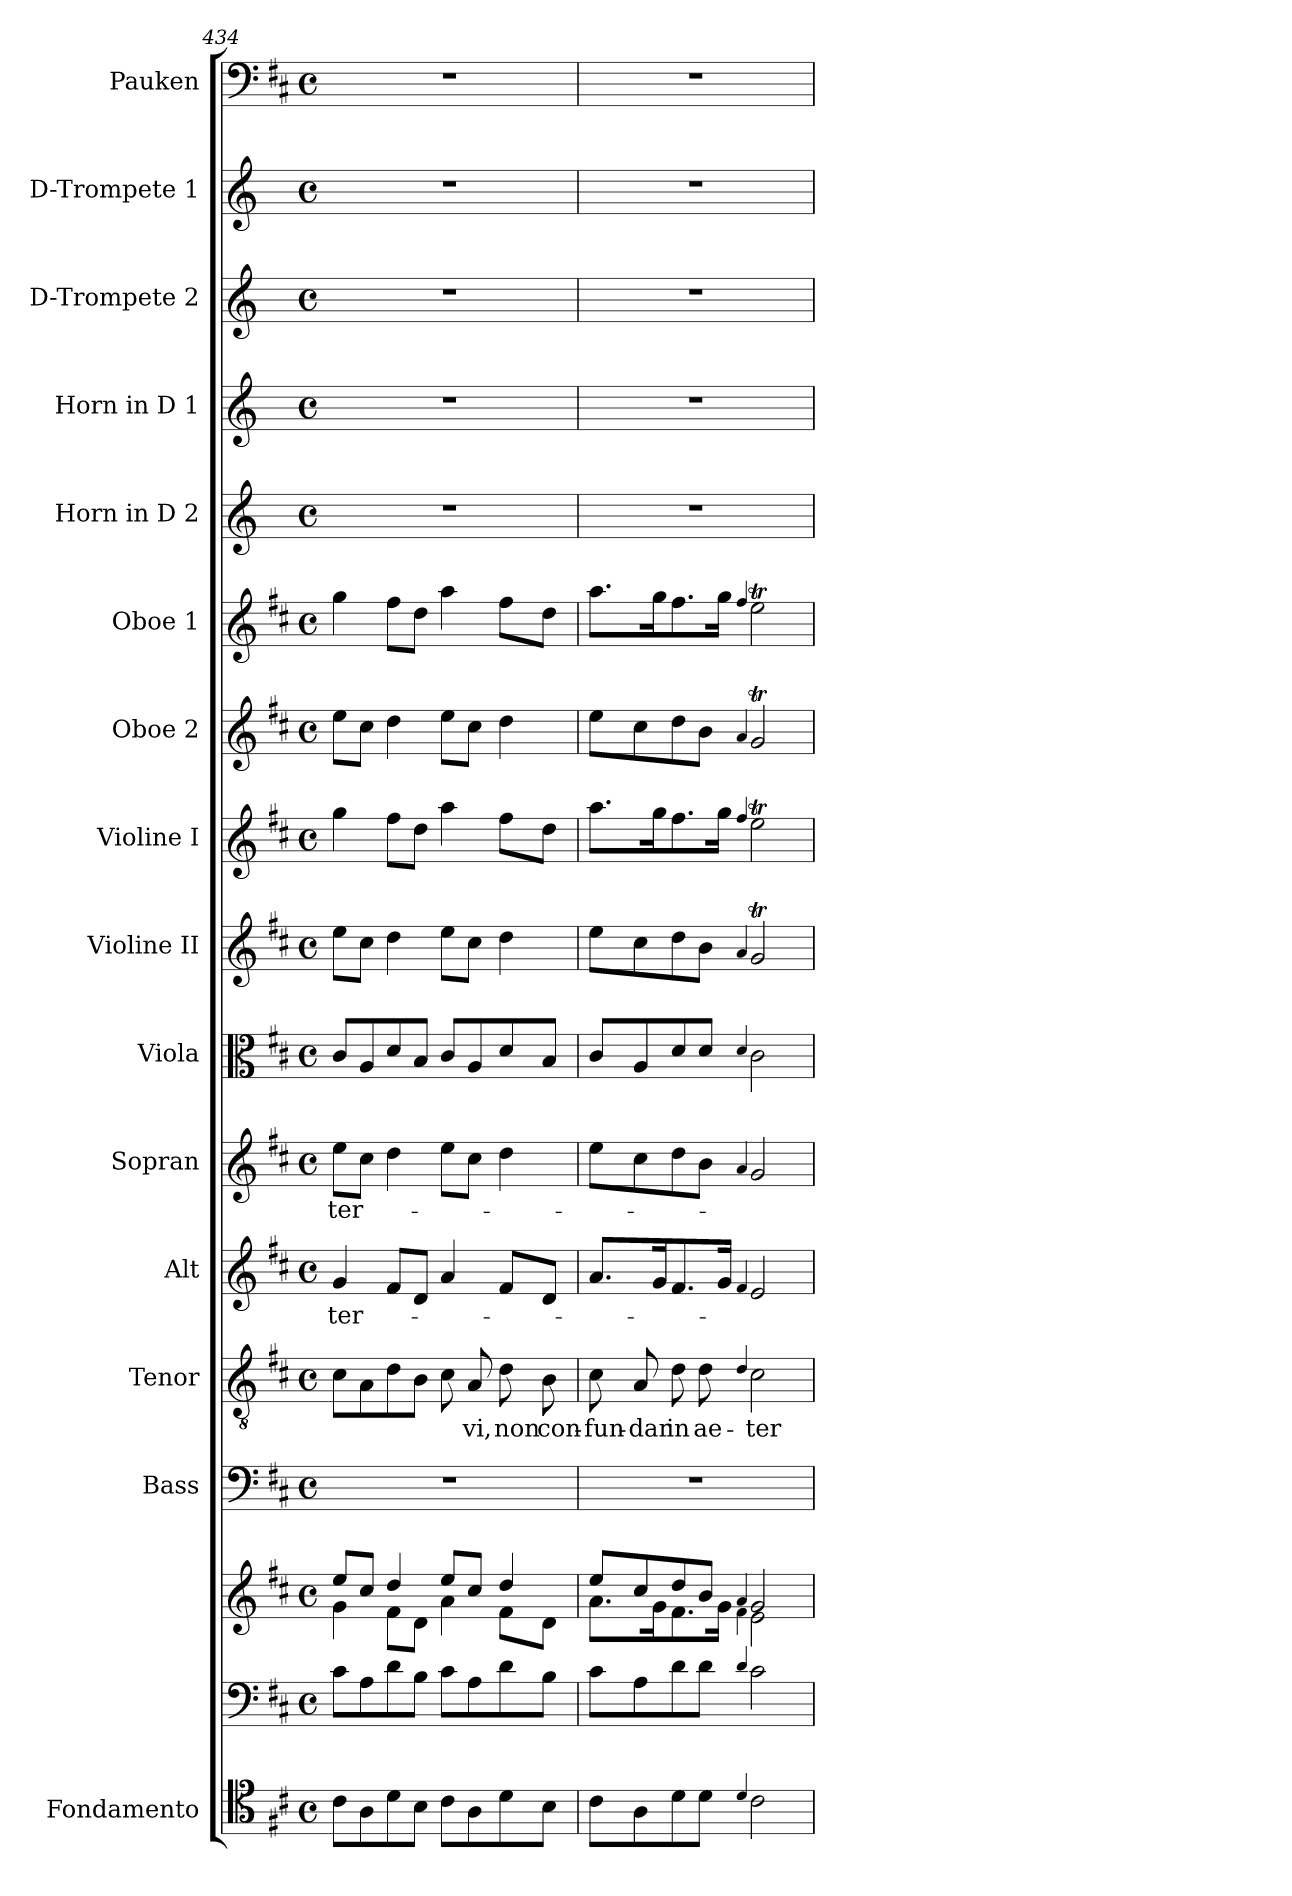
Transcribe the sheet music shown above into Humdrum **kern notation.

**kern	**kern	**kern	**kern	**kern	**text	**kern	**text	**kern	**text	**kern	**kern	**kern	**kern	**kern	**kern	**kern	**kern	**kern	**kern
*part16	*part15	*part15	*part14	*part13	*part13	*part12	*part12	*part11	*part11	*part10	*part9	*part8	*part7	*part6	*part5	*part4	*part3	*part2	*part1
*staff17	*staff16	*staff15	*staff14	*staff13	*staff13	*staff12	*staff12	*staff11	*staff11	*staff10	*staff9	*staff8	*staff7	*staff6	*staff5	*staff4	*staff3	*staff2	*staff1
*I"Fondamento	*	*	*I"Bass	*I"Tenor	*	*I"Alt	*	*I"Sopran	*	*I"Viola	*I"Violine II	*I"Violine I	*I"Oboe 2	*I"Oboe 1	*I"Horn in D 2	*I"Horn in D 1	*I"D-Trompete 2	*I"D-Trompete 1	*I"Pauken
*I'F.	*	*	*I'B.	*I'T.	*	*I'A.	*	*I'S.	*	*I'Vla.	*I'Vl. II	*I'Vl. I	*I'Ob. 2	*I'Ob. 1	*	*	*I'D Trp. 2	*I'D Trp. 1	*I'Pk.
*clefC4	*clefF4	*clefG2	*clefF4	*clefGv2	*	*clefG2	*	*clefG2	*	*clefC3	*clefG2	*clefG2	*clefG2	*clefG2	*clefG2	*clefG2	*clefG2	*clefG2	*clefF4
*ITrd7c12	*	*	*	*	*	*	*	*	*	*	*	*	*	*	*ITrd6c10	*ITrd6c10	*ITrd-1c-2	*ITrd-1c-2	*
*k[f#c#]	*k[f#c#]	*k[f#c#]	*k[f#c#]	*k[f#c#]	*	*k[f#c#]	*	*k[f#c#]	*	*k[f#c#]	*k[f#c#]	*k[f#c#]	*k[f#c#]	*k[f#c#]	*k[f#c#]	*k[f#c#]	*k[f#c#]	*k[f#c#]	*k[f#c#]
*D:	*D:	*D:	*D:	*D:	*	*D:	*	*D:	*	*D:	*D:	*D:	*D:	*D:	*D:	*D:	*D:	*D:	*D:
*M4/4	*M4/4	*M4/4	*M4/4	*M4/4	*	*M4/4	*	*M4/4	*	*M4/4	*M4/4	*M4/4	*M4/4	*M4/4	*M4/4	*M4/4	*M4/4	*M4/4	*M4/4
*met(c)	*met(c)	*met(c)	*met(c)	*met(c)	*	*met(c)	*	*met(c)	*	*met(c)	*met(c)	*met(c)	*met(c)	*met(c)	*met(c)	*met(c)	*met(c)	*met(c)	*met(c)
=434	=434	=434	=434	=434	=434	=434	=434	=434	=434	=434	=434	=434	=434	=434	=434	=434	=434	=434	=434
*	*	*^	*	*	*	*	*	*	*	*	*	*	*	*	*	*	*	*	*
!	!	!	!	!	!	!	!	!LO:LY:b	!	!LO:LY:b	!	!	!	!	!	!	!	!	!	!
8C#\L	8c#\L	8ee/L	4g\	1r	8c#\L	.	4g/	-ter-	8ee\L	-ter-	8c#/L	8ee\L	4gg\	8ee\L	4gg\	1r	1r	1r	1r	1r
8AA\	8A\	8cc#/J	.	.	8A\	.	.	.	8cc#\J	.	8A/	8cc#\J	.	8cc#\J	.	.	.	.	.	.
8D\	8d\	4dd/	8f#\L	.	8d\	.	8f#/L	.	4dd\	.	8d/	4dd\	8ff#\L	4dd\	8ff#\L	.	.	.	.	.
8BB\J	8B\J	.	8d\J	.	8B\J	.	8d/J	.	.	.	8B/J	.	8dd\J	.	8dd\J	.	.	.	.	.
8C#\L	8c#\L	8ee/L	4a\	.	8c#\	.	4a/	.	8ee\L	.	8c#/L	8ee\L	4aa\	8ee\L	4aa\	.	.	.	.	.
!	!	!	!	!	!	!LO:LY:b	!	!	!	!	!	!	!	!	!	!	!	!	!	!
8AA\	8A\	8cc#/J	.	.	8A/	-vi,	.	.	8cc#\J	.	8A/	8cc#\J	.	8cc#\J	.	.	.	.	.	.
!	!	!	!	!	!	!LO:LY:b	!	!	!	!	!	!	!	!	!	!	!	!	!	!
8D\	8d\	4dd/	8f#\L	.	8d\	non	8f#/L	.	4dd\	.	8d/	4dd\	8ff#\L	4dd\	8ff#\L	.	.	.	.	.
!	!	!	!	!	!	!LO:LY:b	!	!	!	!	!	!	!	!	!	!	!	!	!	!
8BB\J	8B\J	.	8d\J	.	8B\	con-	8d/J	.	.	.	8B/J	.	8dd\J	.	8dd\J	.	.	.	.	.
!!LO:PB:g=z
=435	=435	=435	=435	=435	=435	=435	=435	=435	=435	=435	=435	=435	=435	=435	=435	=435	=435	=435	=435	=435
!	!	!	!	!	!	!LO:LY:b	!	!	!	!	!	!	!	!	!	!	!	!	!	!
8C#\L	8c#\L	8ee/L	8.a\L	1r	8c#\	-fun-	8.a/L	.	8ee\L	.	8c#/L	8ee\L	8.aa\L	8ee\L	8.aa\L	1r	1r	1r	1r	1r
!	!	!	!	!	!	!LO:LY:b	!	!	!	!	!	!	!	!	!	!	!	!	!	!
8AA\	8A\	8cc#/	.	.	8A/	-dar	.	.	8cc#\	.	8A/	8cc#\	.	8cc#\	.	.	.	.	.	.
.	.	.	16g\k	.	.	.	16g/k	.	.	.	.	.	16gg\k	.	16gg\k	.	.	.	.	.
!	!	!	!	!	!	!LO:LY:b	!	!	!	!	!	!	!	!	!	!	!	!	!	!
8D\	8d\	8dd/	8.f#\	.	8d\	in	8.f#/	.	8dd\	.	8d/	8dd\	8.ff#\	8dd\	8.ff#\	.	.	.	.	.
!	!	!	!	!	!	!LO:LY:b	!	!	!	!	!	!	!	!	!	!	!	!	!	!
8D\J	8d\J	8b/J	.	.	8d\	ae-	.	.	8b\J	.	8d/J	8b\J	.	8b\J	.	.	.	.	.	.
.	.	.	16g\Jk	.	.	.	16g/Jk	.	.	.	.	.	16gg\Jk	.	16gg\Jk	.	.	.	.	.
4qqD/	4qqd/	4qqa/	4qqf#\	.	4qqd/	.	4qqf#/	.	4qqa/	.	4qqd/	4qqa/	4qqff#/	4qqa/	4qqff#/	.	.	.	.	.
!	!	!	!	!	!	!LO:LY:b	!	!	!	!	!	!	!	!	!	!	!	!	!	!
2C#\	2c#\	2g/	2e\	.	2c#\	-ter-	2e/	.	2g/	.	2c#\	2gT/	2eeT\	2gT/	2eeT\	.	.	.	.	.
*	*	*v	*v	*	*	*	*	*	*	*	*	*	*	*	*	*	*	*	*	*
=	=	=	=	=	=	=	=	=	=	=	=	=	=	=	=	=	=	=	=
*-	*-	*-	*-	*-	*-	*-	*-	*-	*-	*-	*-	*-	*-	*-	*-	*-	*-	*-	*-
